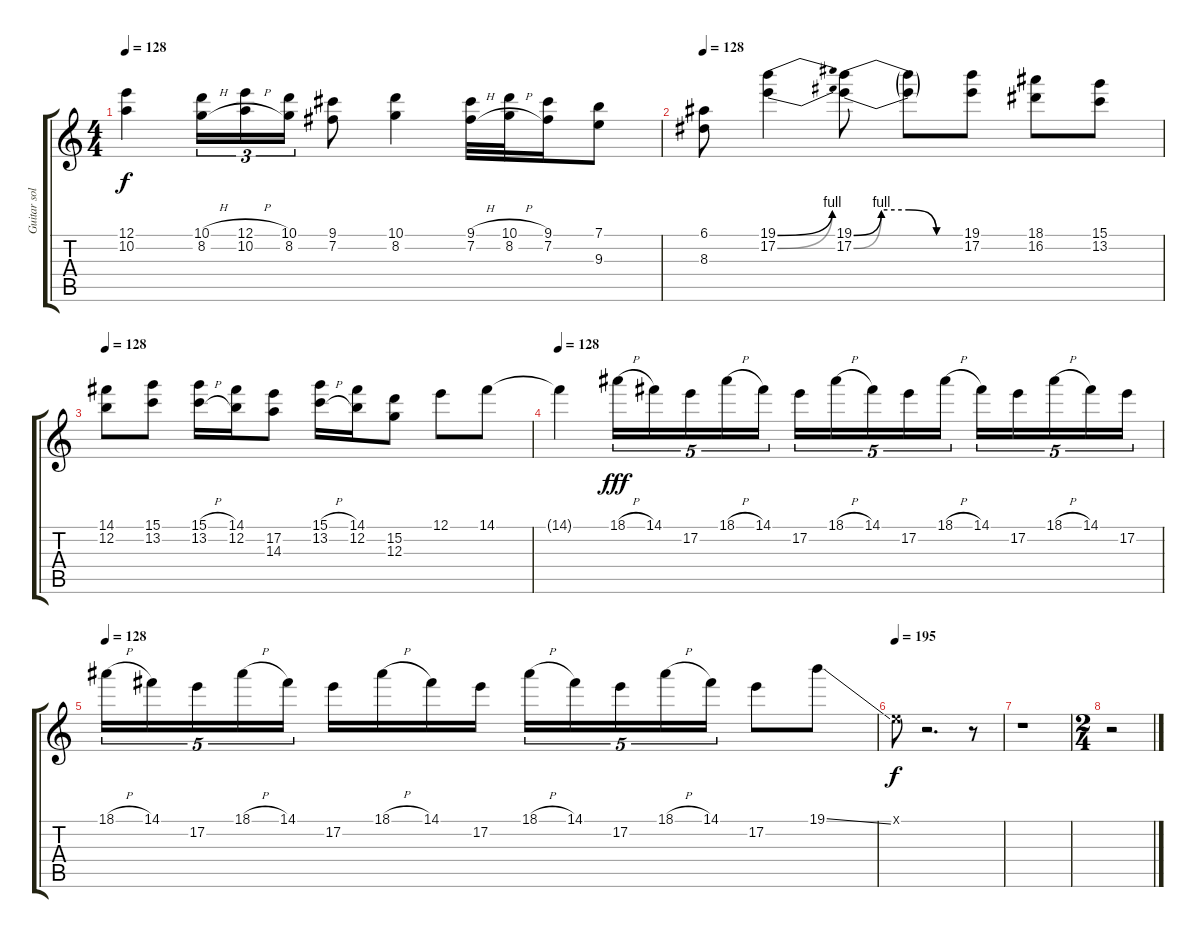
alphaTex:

\track ("Guitar solo" "Guitar sol") {instrument distortionguitar}
\staff {score tabs}
\tuning (E4 B3 G3 D3 A2 E2) {hide}
\ts (4 4)
\tempo 128
\clef g2
\ks c
(12.1 10.2).4{dy f} (10.1{h} 8.2{h}).16{tu (3 2)} (12.1{h} 10.2{h}).16{tu (3 2)} (10.1 8.2).16{tu (3 2)} (9.1 7.2).8 (10.1 8.2).4 (9.1{h} 7.2{h}).32 (10.1{h} 8.2{h}).32 (9.1 7.2).16 (7.1 9.3).8 |
\tempo 128
(6.1 8.3).8 (19.1{be (bend 0 0 60 4)} 17.2{be (bend 0 0 60 4)}).4 (19.1{be (custom 0 0 15 4 30 4 45 0 60 0)} 17.2{be (custom 0 0 15 4 30 4 45 0 60 0)}).8 (19.1{t} 17.2{t}).8 (19.1 17.2).8 (18.1 16.2).8 (15.1 13.2).8 |
\tempo 128
(14.1 12.2).8 (15.1 13.2).8 (15.1{h} 13.2{h}).16 (14.1 12.2).16 (17.2 14.3).8 (15.1{h} 13.2{h}).16 (14.1 12.2).16 (15.2 12.3).8 12.1.8 14.1.8 |
\tempo 128
14.1{t}.4 18.1{h}.16{tu (5 4) dy fff} 14.1.16{tu (5 4)} 17.2.16{tu (5 4)} 18.1{h}.16{tu (5 4)} 14.1.16{tu (5 4)} 17.2.16{tu (5 4)} 18.1{h}.16{tu (5 4)} 14.1.16{tu (5 4)} 17.2.16{tu (5 4)} 18.1{h}.16{tu (5 4)} 14.1.16{tu (5 4)} 17.2.16{tu (5 4)} 18.1{h}.16{tu (5 4)} 14.1.16{tu (5 4)} 17.2.16{tu (5 4)} |
\tempo 128
18.1{h}.16{tu (5 4)} 14.1.16{tu (5 4)} 17.2.16{tu (5 4)} 18.1{h}.16{tu (5 4)} 14.1.16{tu (5 4)} 17.2.16 18.1{h}.16 14.1.16 17.2.16 18.1{h}.16{tu (5 4)} 14.1.16{tu (5 4)} 17.2.16{tu (5 4)} 18.1{h}.16{tu (5 4)} 14.1.16{tu (5 4)} 17.2.8 19.1{ss}.8 |
\tempo 195
0.1{x}.8{dy f} r.2{d} r.8 |
r.1 |
\ts (2 4)
r.2
